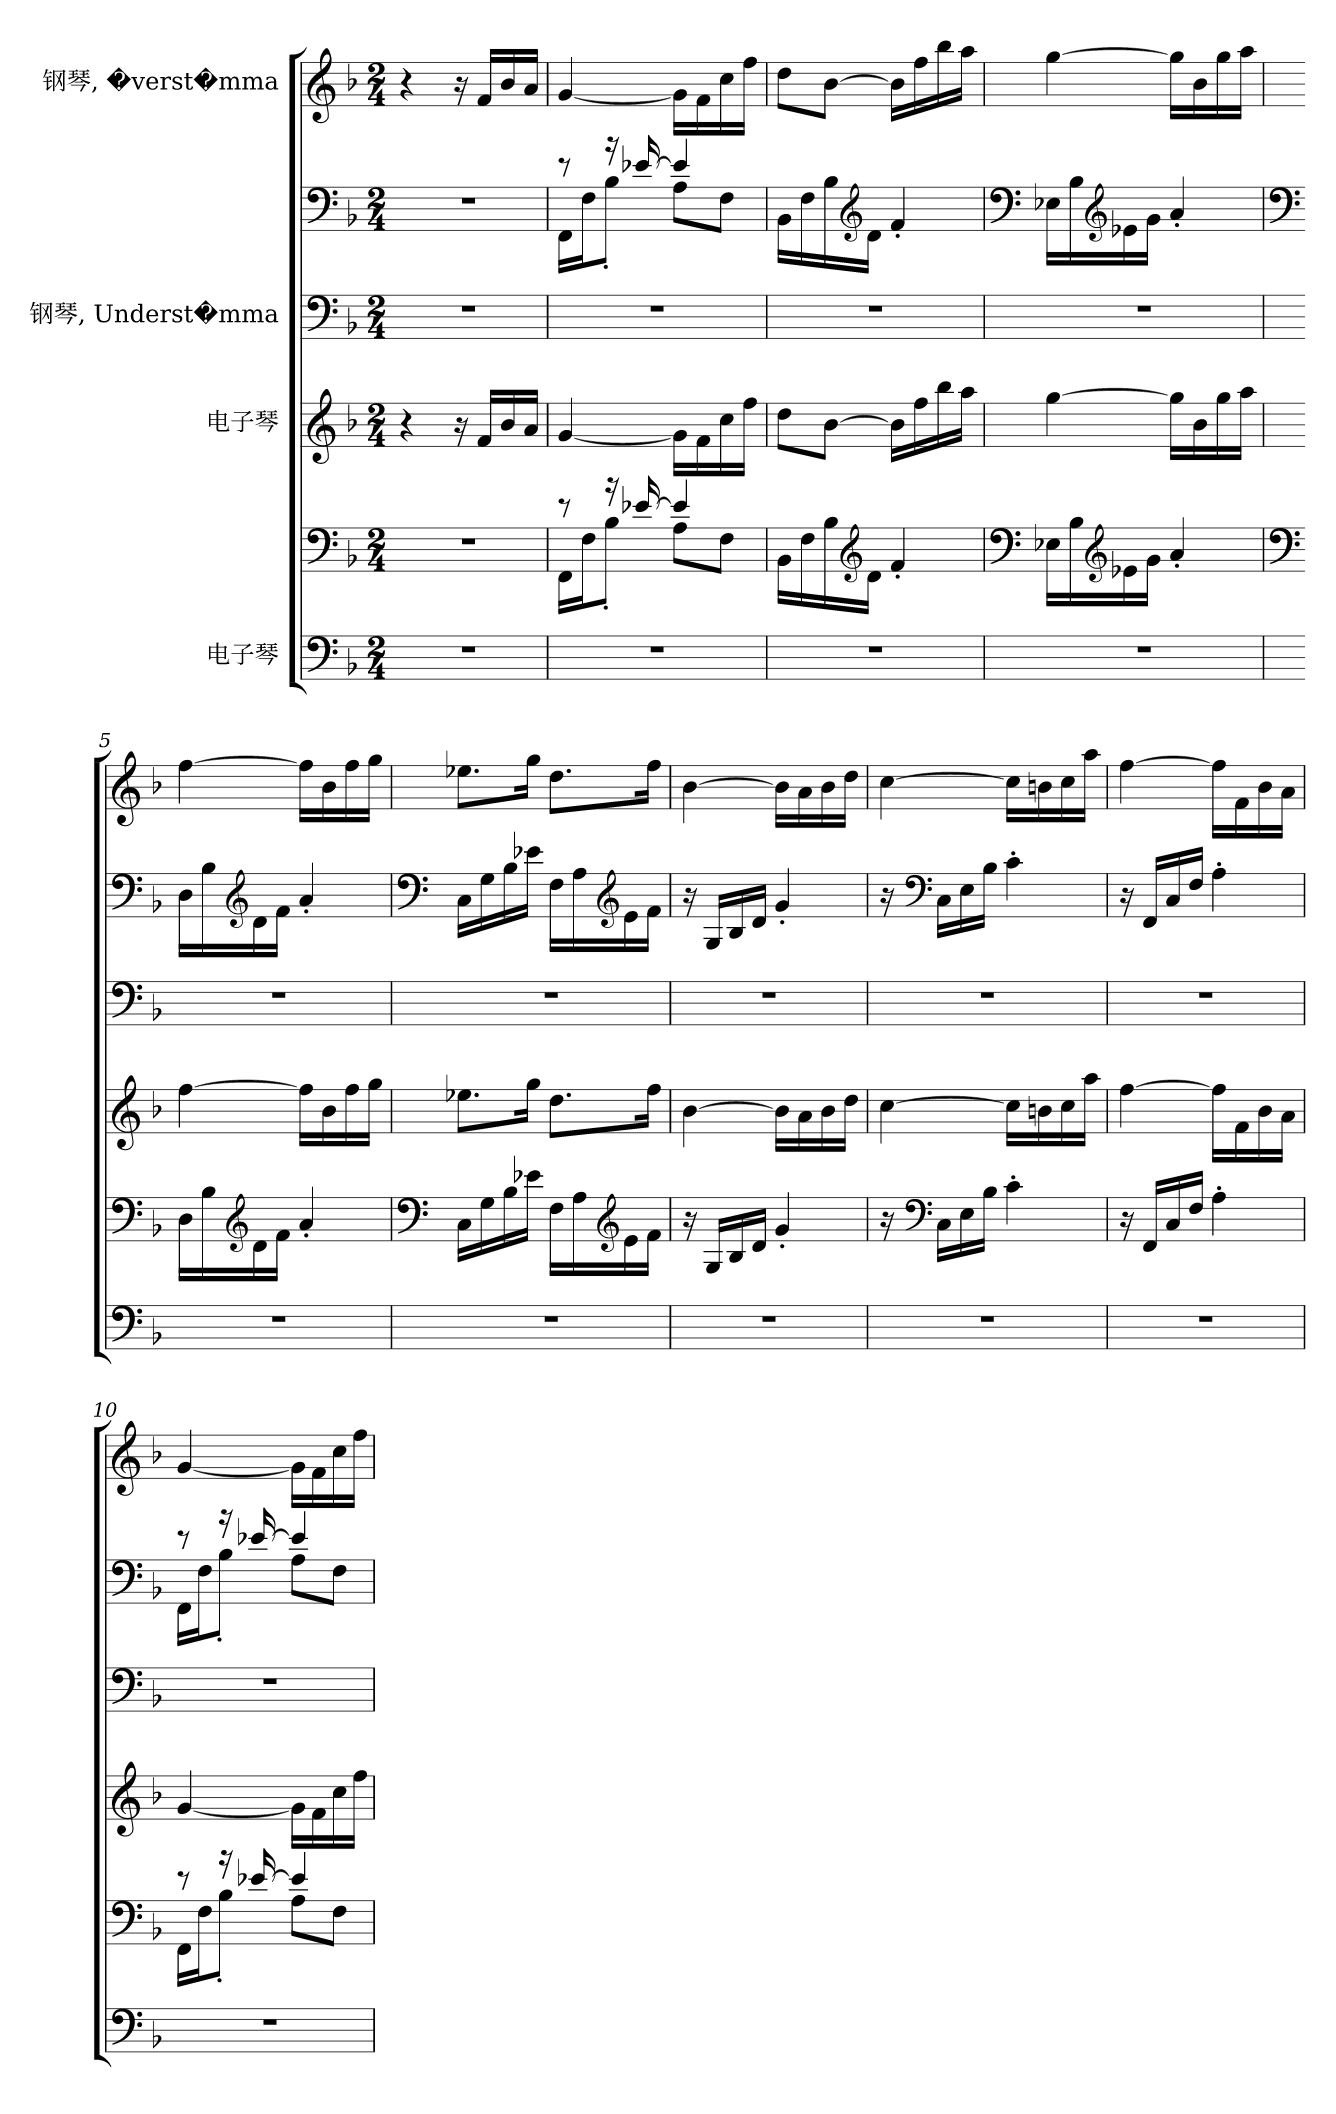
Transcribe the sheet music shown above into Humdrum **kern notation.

**kern	**kern	**kern	**kern	**kern	**kern
*part4	*part4	*part3	*part2	*part2	*part1
*staff6	*staff5	*staff4	*staff3	*staff2	*staff1
*I"电子琴	*	*I"电子琴	*I"钢琴, Underst�mma	*	*I"钢琴, �verst�mma
*clefF4	*clefF4	*clefG2	*clefF4	*clefF4	*clefG2
*k[b-]	*k[b-]	*k[b-]	*k[b-]	*k[b-]	*k[b-]
*M2/4	*M2/4	*M2/4	*M2/4	*M2/4	*M2/4
*MM80	*MM80	*MM80	*MM80	*MM80	*MM80
=1	=1	=1	=1	=1	=1
2r	2r	4r	2r	2r	4r
.	.	16r	.	.	16r
.	.	16f/LL	.	.	16f/LL
.	.	16b-/	.	.	16b-/
.	.	16a/JJ	.	.	16a/JJ
=2	=2	=2	=2	=2	=2
*	*^	*	*	*^	*
2r	8r	16FF\LL	[4g/	2r	8r	16FF\LL	[4g/
.	.	16F\J	.	.	.	16F\J	.
.	16r	8B-'\J	.	.	16r	8B-'\J	.
.	[16e-X/	.	.	.	[16e-X/	.	.
.	4e-/]	8A\L	16g\LL]	.	4e-/]	8A\L	16g\LL]
.	.	.	16f\	.	.	.	16f\
.	.	8F\J	16cc\	.	.	8F\J	16cc\
.	.	.	16ff\JJ	.	.	.	16ff\JJ
*	*v	*v	*	*	*v	*v	*
=3	=3	=3	=3	=3	=3
2r	16BB-\LL	8dd\L	2r	16BB-\LL	8dd\L
.	16F\	.	.	16F\	.
.	16B-\	[8b-\J	.	16B-\	[8b-\J
*	*clefG2	*	*	*clefG2	*
.	16d\JJ	.	.	16d\JJ	.
.	4f'/	16b-\LL]	.	4f'/	16b-\LL]
.	.	16ff\	.	.	16ff\
.	.	16bb-\	.	.	16bb-\
.	.	16aa\JJ	.	.	16aa\JJ
!!LO:LB:g=z
=4	=4	=4	=4	=4	=4
*	*clefF4	*	*	*clefF4	*
2r	16E-X\LL	[4gg\	2r	16E-X\LL	[4gg\
.	16B-\	.	.	16B-\	.
*	*clefG2	*	*	*clefG2	*
.	16e-X\	.	.	16e-X\	.
.	16g\JJ	.	.	16g\JJ	.
.	4a'/	16gg\LL]	.	4a'/	16gg\LL]
.	.	16b-\	.	.	16b-\
.	.	16gg\	.	.	16gg\
.	.	16aa\JJ	.	.	16aa\JJ
=5	=5	=5	=5	=5	=5
*	*clefF4	*	*	*clefF4	*
2r	16D\LL	[4ff\	2r	16D\LL	[4ff\
.	16B-\	.	.	16B-\	.
*	*clefG2	*	*	*clefG2	*
.	16d\	.	.	16d\	.
.	16f\JJ	.	.	16f\JJ	.
.	4a'/	16ff\LL]	.	4a'/	16ff\LL]
.	.	16b-\	.	.	16b-\
.	.	16ff\	.	.	16ff\
.	.	16gg\JJ	.	.	16gg\JJ
=6	=6	=6	=6	=6	=6
*	*clefF4	*	*	*clefF4	*
2r	16C\LL	8.ee-X\L	2r	16C\LL	8.ee-X\L
.	16G\	.	.	16G\	.
.	16B-\	.	.	16B-\	.
.	16e-X\JJ	16gg\Jk	.	16e-X\JJ	16gg\Jk
.	16F\LL	8.dd\L	.	16F\LL	8.dd\L
.	16A\	.	.	16A\	.
*	*clefG2	*	*	*clefG2	*
.	16e-\	.	.	16e-\	.
.	16f\JJ	16ff\Jk	.	16f\JJ	16ff\Jk
!!LO:PB:g=z
=7	=7	=7	=7	=7	=7
2r	16r	[4b-\	2r	16r	[4b-\
.	16G/LL	.	.	16G/LL	.
.	16B-/	.	.	16B-/	.
.	16d/JJ	.	.	16d/JJ	.
.	4g'/	16b-\LL]	.	4g'/	16b-\LL]
.	.	16a\	.	.	16a\
.	.	16b-\	.	.	16b-\
.	.	16dd\JJ	.	.	16dd\JJ
=8	=8	=8	=8	=8	=8
2r	16r	[4cc\	2r	16r	[4cc\
*	*clefF4	*	*	*clefF4	*
.	16C\LL	.	.	16C\LL	.
.	16E\	.	.	16E\	.
.	16B-\JJ	.	.	16B-\JJ	.
.	4c'\	16cc\LL]	.	4c'\	16cc\LL]
.	.	16bn\	.	.	16bn\
.	.	16cc\	.	.	16cc\
.	.	16aa\JJ	.	.	16aa\JJ
=9	=9	=9	=9	=9	=9
2r	16r	[4ff\	2r	16r	[4ff\
.	16FF/LL	.	.	16FF/LL	.
.	16C/	.	.	16C/	.
.	16F/JJ	.	.	16F/JJ	.
.	4A'\	16ff\LL]	.	4A'\	16ff\LL]
.	.	16f\	.	.	16f\
.	.	16b-\	.	.	16b-\
.	.	16a\JJ	.	.	16a\JJ
=10	=10	=10	=10	=10	=10
*	*^	*	*	*^	*
2r	8r	16FF\LL	[4g/	2r	8r	16FF\LL	[4g/
.	.	16F\J	.	.	.	16F\J	.
.	16r	8B-'\J	.	.	16r	8B-'\J	.
.	[16e-X/	.	.	.	[16e-X/	.	.
.	4e-/]	8A\L	16g\LL]	.	4e-/]	8A\L	16g\LL]
.	.	.	16f\	.	.	.	16f\
.	.	8F\J	16cc\	.	.	8F\J	16cc\
.	.	.	16ff\JJ	.	.	.	16ff\JJ
*	*v	*v	*	*	*v	*v	*
=	=	=	=	=	=
*-	*-	*-	*-	*-	*-
